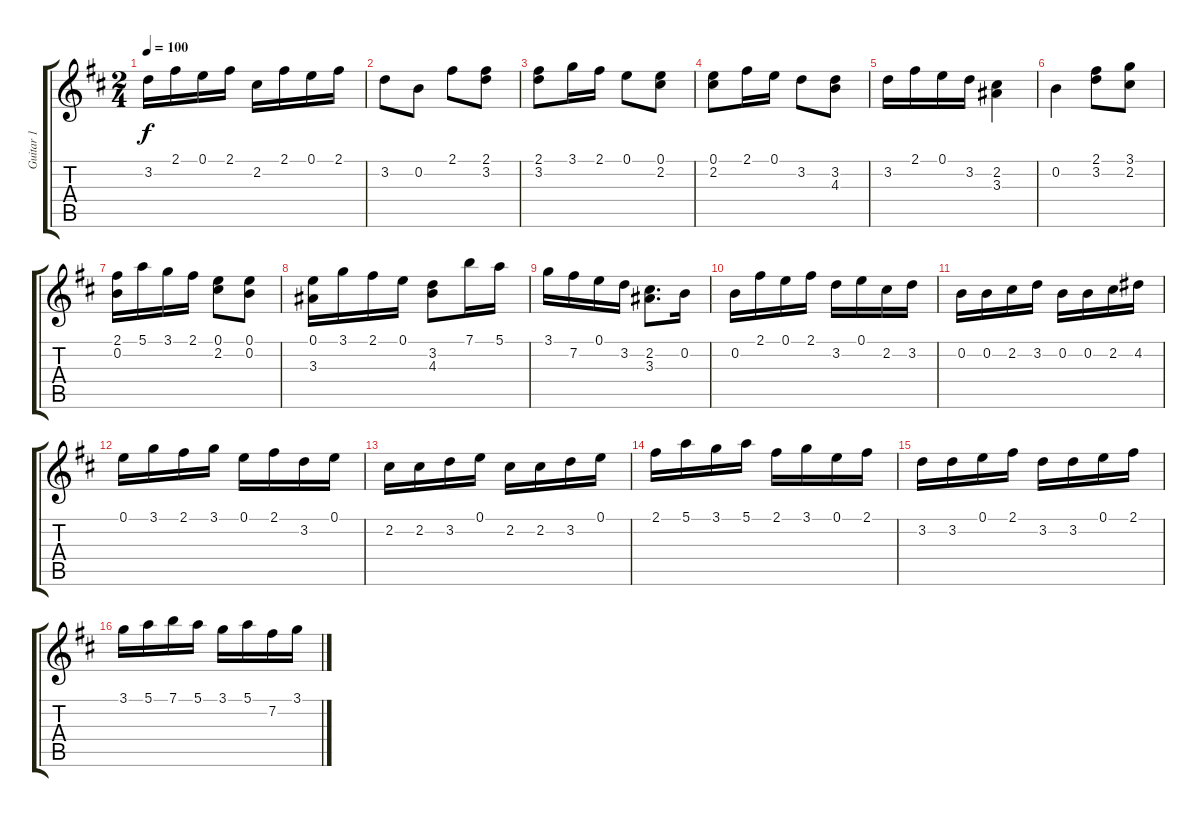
\track ("Guitar 1" "Guitar 1") {instrument acousticguitarnylon}
\staff {score tabs}
\tuning (E4 B3 G3 D3 A2 E2) {hide}
\ts (2 4)
\tempo 100
\clef g2
\ks d
3.2.16{dy f} 2.1.16 0.1.16 2.1.16 2.2.16 2.1.16 0.1.16 2.1.16 |
3.2.8 0.2.8 2.1.8 (2.1 3.2).8 |
(2.1 3.2).8 3.1.16 2.1.16 0.1.8 (0.1 2.2).8 |
(0.1 2.2).8 2.1.16 0.1.16 3.2.8 (3.2 4.3).8 |
3.2.16 2.1.16 0.1.16 3.2.16 (2.2 3.3).4 |
0.2.4 (2.1 3.2).8 (3.1 2.2).8 |
(2.1 0.2).16 5.1.16 3.1.16 2.1.16 (0.1 2.2).8 (0.1 0.2).8 |
(0.1 3.3).16 3.1.16 2.1.16 0.1.16 (3.2 4.3).8 7.1.16 5.1.16 |
3.1.16 7.2.16 0.1.16 3.2.16 (2.2 3.3).8{d} 0.2.16 |
0.2.16 2.1.16 0.1.16 2.1.16 3.2.16 0.1.16 2.2.16 3.2.16 |
0.2.16 0.2.16 2.2.16 3.2.16 0.2.16 0.2.16 2.2.16 4.2.16 |
0.1.16 3.1.16 2.1.16 3.1.16 0.1.16 2.1.16 3.2.16 0.1.16 |
2.2.16 2.2.16 3.2.16 0.1.16 2.2.16 2.2.16 3.2.16 0.1.16 |
2.1.16 5.1.16 3.1.16 5.1.16 2.1.16 3.1.16 0.1.16 2.1.16 |
3.2.16 3.2.16 0.1.16 2.1.16 3.2.16 3.2.16 0.1.16 2.1.16 |
3.1.16 5.1.16 7.1.16 5.1.16 3.1.16 5.1.16 7.2.16 3.1.16
